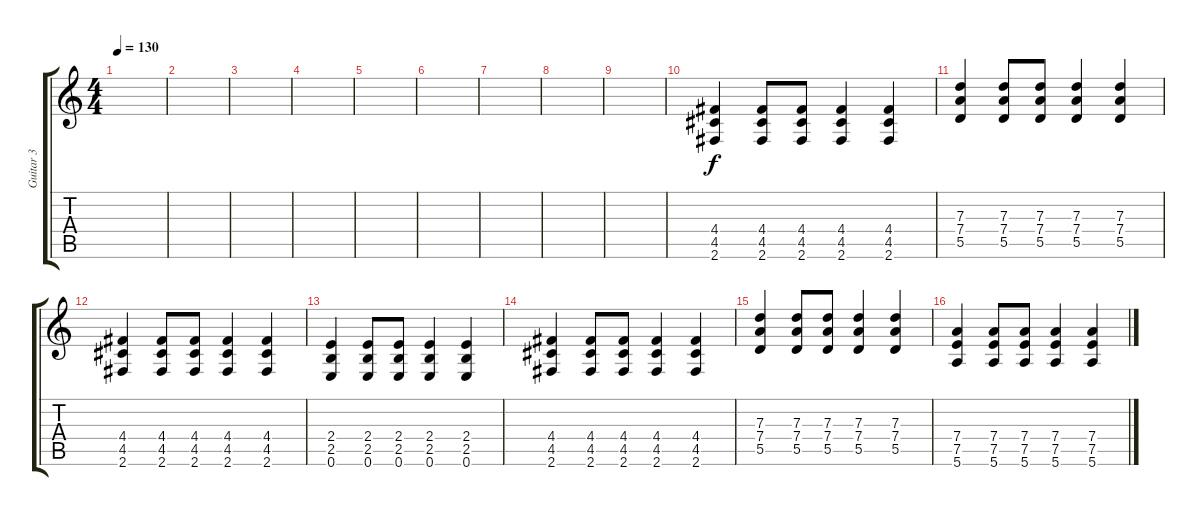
\track ("Guitar 3" "Guitar 3") {instrument acousticguitarsteel}
\staff {score tabs}
\tuning (E4 B3 G3 D3 A2 E2) {hide}
\ts (4 4)
\tempo 130
\clef g2
\ks c
|
|
|
|
|
|
|
|
|
(4.4 4.5 2.6).4 (4.4 4.5 2.6).8 (4.4 4.5 2.6).8 (4.4 4.5 2.6).4 (4.4 4.5 2.6).4 |
(7.3 7.4 5.5).4 (7.3 7.4 5.5).8 (7.3 7.4 5.5).8 (7.3 7.4 5.5).4 (7.3 7.4 5.5).4 |
(4.4 4.5 2.6).4 (4.4 4.5 2.6).8 (4.4 4.5 2.6).8 (4.4 4.5 2.6).4 (4.4 4.5 2.6).4 |
(2.4 2.5 0.6).4 (2.4 2.5 0.6).8 (2.4 2.5 0.6).8 (2.4 2.5 0.6).4 (2.4 2.5 0.6).4 |
(4.4 4.5 2.6).4 (4.4 4.5 2.6).8 (4.4 4.5 2.6).8 (4.4 4.5 2.6).4 (4.4 4.5 2.6).4 |
(7.3 7.4 5.5).4 (7.3 7.4 5.5).8 (7.3 7.4 5.5).8 (7.3 7.4 5.5).4 (7.3 7.4 5.5).4 |
(7.4 7.5 5.6).4 (7.4 7.5 5.6).8 (7.4 7.5 5.6).8 (7.4 7.5 5.6).4 (7.4 7.5 5.6).4
